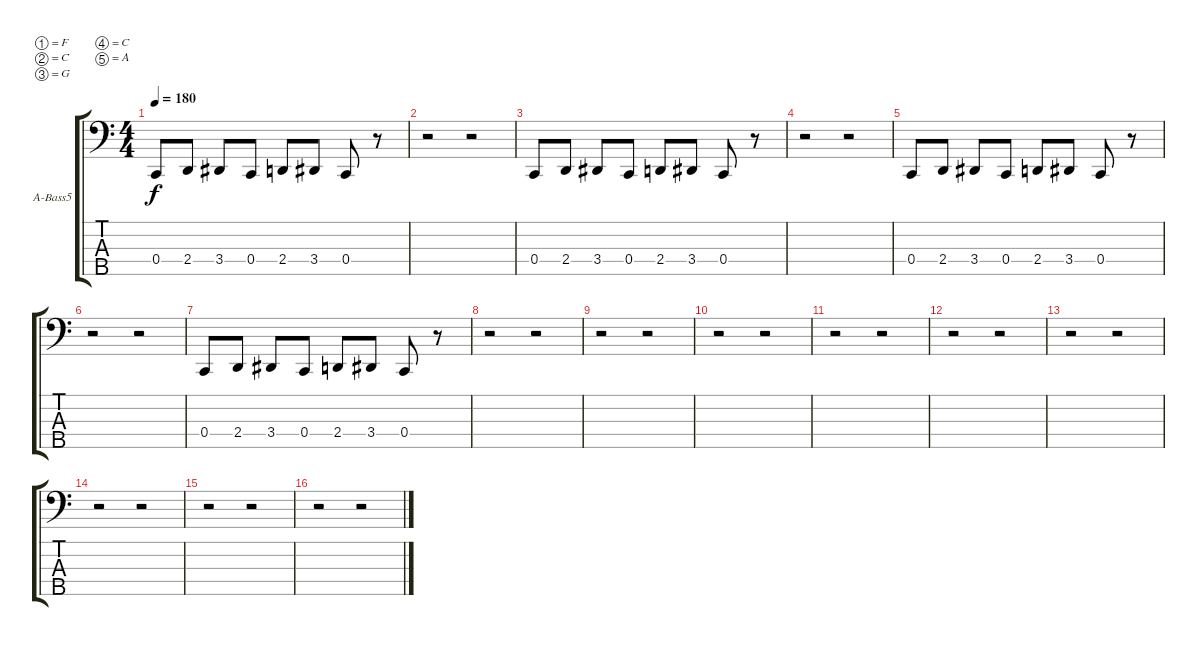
\bracketExtendMode groupsimilarinstruments
\firstSystemTrackNameOrientation horizontal
\otherSystemsTrackNameOrientation horizontal
\track ("Utwór 3" "A-Bass5") {instrument acousticbass}
\staff {score tabs}
\tuning (F2 C2 G1 C1 A0)
\ts (4 4)
\tempo 180
\clef f4
\ks c
0.4.8{dy f} 2.4.8 3.4.8 0.4.8 2.4.8 3.4.8 0.4.8 r.8 |
r.2 r.2 |
0.4.8 2.4.8 3.4.8 0.4.8 2.4.8 3.4.8 0.4.8 r.8 |
r.2 r.2 |
0.4.8 2.4.8 3.4.8 0.4.8 2.4.8 3.4.8 0.4.8 r.8 |
r.2 r.2 |
0.4.8 2.4.8 3.4.8 0.4.8 2.4.8 3.4.8 0.4.8 r.8 |
r.2 r.2 |
r.2 r.2 |
r.2 r.2 |
r.2 r.2 |
r.2 r.2 |
r.2 r.2 |
r.2 r.2 |
r.2 r.2 |
r.2 r.2
